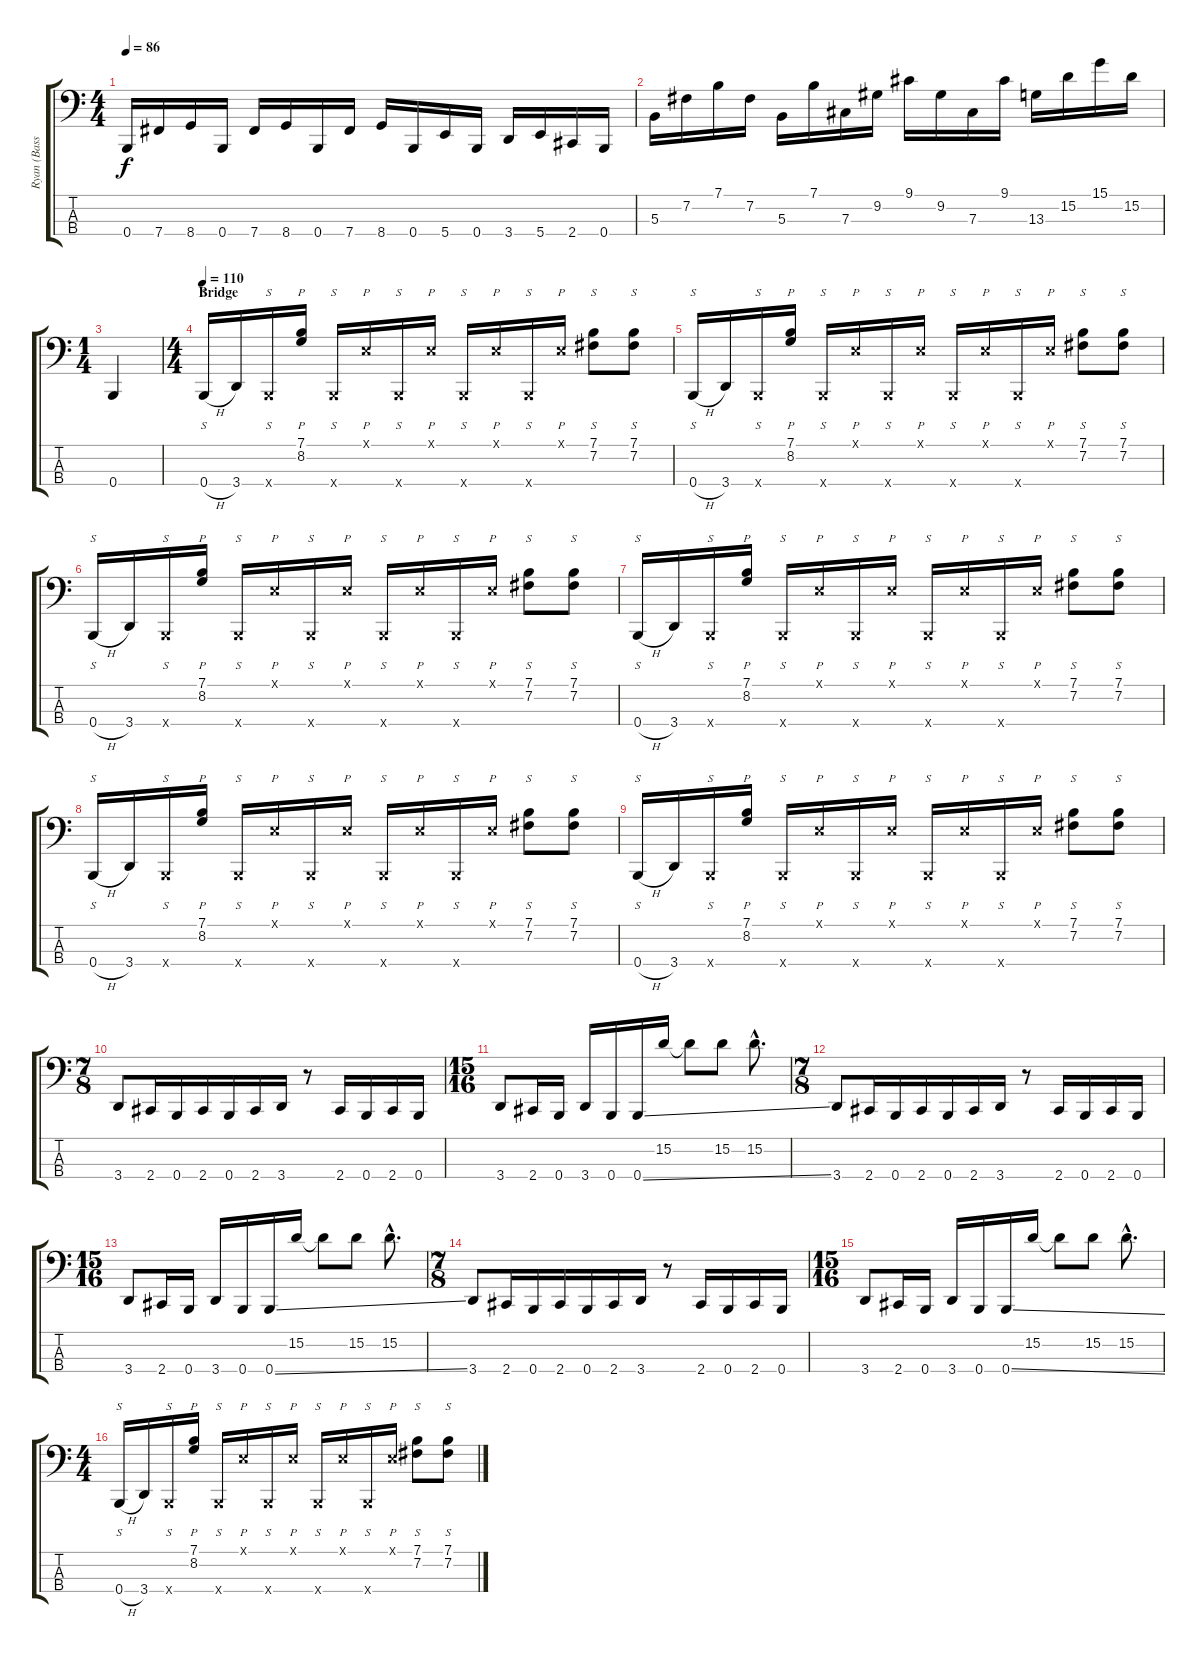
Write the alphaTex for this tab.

\track ("Ryan (Bass)" "Ryan (Bass") {instrument slapbass2}
\staff {score tabs}
\tuning (E2 B1 Gb1 B0) {hide}
\ts (4 4)
\tempo 86
\clef f4
\ks c
0.4.16{dy f instrument slapbass2} 7.4.16 8.4.16 0.4.16 7.4.16 8.4.16 0.4.16 7.4.16 8.4.16 0.4.16 5.4.16 0.4.16 3.4.16 5.4.16 2.4.16 0.4.16 |
5.3.16{instrument electricbassfinger} 7.2.16 7.1.16 7.2.16 5.3.16 7.1.16 7.3.16 9.2.16 9.1.16 9.2.16 7.3.16 9.1.16 13.3.16 15.2.16 15.1.16 15.2.16 |
\ts (1 4)
0.4.4{instrument slapbass2} |
\ts (4 4)
\section ("" "Bridge")
\tempo 110
0.4{h}.16{s} 3.4.16 0.4{x}.16{s} (7.1 8.2).16{p} 0.4{x}.16{s} 0.1{x}.16{p} 0.4{x}.16{s} 0.1{x}.16{p} 0.4{x}.16{s} 0.1{x}.16{p} 0.4{x}.16{s} 0.1{x}.16{p} (7.1 7.2).8{s} (7.1 7.2).8{s} |
0.4{h}.16{s} 3.4.16 0.4{x}.16{s} (7.1 8.2).16{p} 0.4{x}.16{s} 0.1{x}.16{p} 0.4{x}.16{s} 0.1{x}.16{p} 0.4{x}.16{s} 0.1{x}.16{p} 0.4{x}.16{s} 0.1{x}.16{p} (7.1 7.2).8{s} (7.1 7.2).8{s} |
0.4{h}.16{s} 3.4.16 0.4{x}.16{s} (7.1 8.2).16{p} 0.4{x}.16{s} 0.1{x}.16{p} 0.4{x}.16{s} 0.1{x}.16{p} 0.4{x}.16{s} 0.1{x}.16{p} 0.4{x}.16{s} 0.1{x}.16{p} (7.1 7.2).8{s} (7.1 7.2).8{s} |
0.4{h}.16{s} 3.4.16 0.4{x}.16{s} (7.1 8.2).16{p} 0.4{x}.16{s} 0.1{x}.16{p} 0.4{x}.16{s} 0.1{x}.16{p} 0.4{x}.16{s} 0.1{x}.16{p} 0.4{x}.16{s} 0.1{x}.16{p} (7.1 7.2).8{s} (7.1 7.2).8{s} |
0.4{h}.16{s} 3.4.16 0.4{x}.16{s} (7.1 8.2).16{p} 0.4{x}.16{s} 0.1{x}.16{p} 0.4{x}.16{s} 0.1{x}.16{p} 0.4{x}.16{s} 0.1{x}.16{p} 0.4{x}.16{s} 0.1{x}.16{p} (7.1 7.2).8{s} (7.1 7.2).8{s} |
0.4{h}.16{s} 3.4.16 0.4{x}.16{s} (7.1 8.2).16{p} 0.4{x}.16{s} 0.1{x}.16{p} 0.4{x}.16{s} 0.1{x}.16{p} 0.4{x}.16{s} 0.1{x}.16{p} 0.4{x}.16{s} 0.1{x}.16{p} (7.1 7.2).8{s} (7.1 7.2).8{s} |
\ts (7 8)
3.4.8 2.4.16 0.4.16 2.4.16 0.4.16 2.4.16 3.4.16 r.8 2.4.16 0.4.16 2.4.16 0.4.16 |
\ts (15 16)
3.4.8 2.4.16 0.4.16 3.4.16 0.4.16 0.4{ss}.16 15.2.16{instrument electricbassfinger} 15.2{t}.8 15.2.8 15.2{hac}.8{d} |
\ts (7 8)
3.4.8{instrument slapbass2} 2.4.16 0.4.16 2.4.16 0.4.16 2.4.16 3.4.16 r.8 2.4.16 0.4.16 2.4.16 0.4.16 |
\ts (15 16)
3.4.8 2.4.16 0.4.16 3.4.16 0.4.16 0.4{ss}.16 15.2.16{instrument electricbassfinger} 15.2{t}.8 15.2.8 15.2{hac}.8{d} |
\ts (7 8)
3.4.8{instrument slapbass2} 2.4.16 0.4.16 2.4.16 0.4.16 2.4.16 3.4.16 r.8 2.4.16 0.4.16 2.4.16 0.4.16 |
\ts (15 16)
3.4.8{instrument slapbass2} 2.4.16 0.4.16 3.4.16 0.4.16 0.4{ss}.16 15.2.16{instrument electricbassfinger} 15.2{t}.8 15.2.8 15.2{hac}.8{d} |
\ts (4 4)
0.4{h}.16{s instrument slapbass2} 3.4.16 0.4{x}.16{s} (7.1 8.2).16{p} 0.4{x}.16{s} 0.1{x}.16{p} 0.4{x}.16{s} 0.1{x}.16{p} 0.4{x}.16{s} 0.1{x}.16{p} 0.4{x}.16{s} 0.1{x}.16{p} (7.1 7.2).8{s} (7.1 7.2).8{s}
